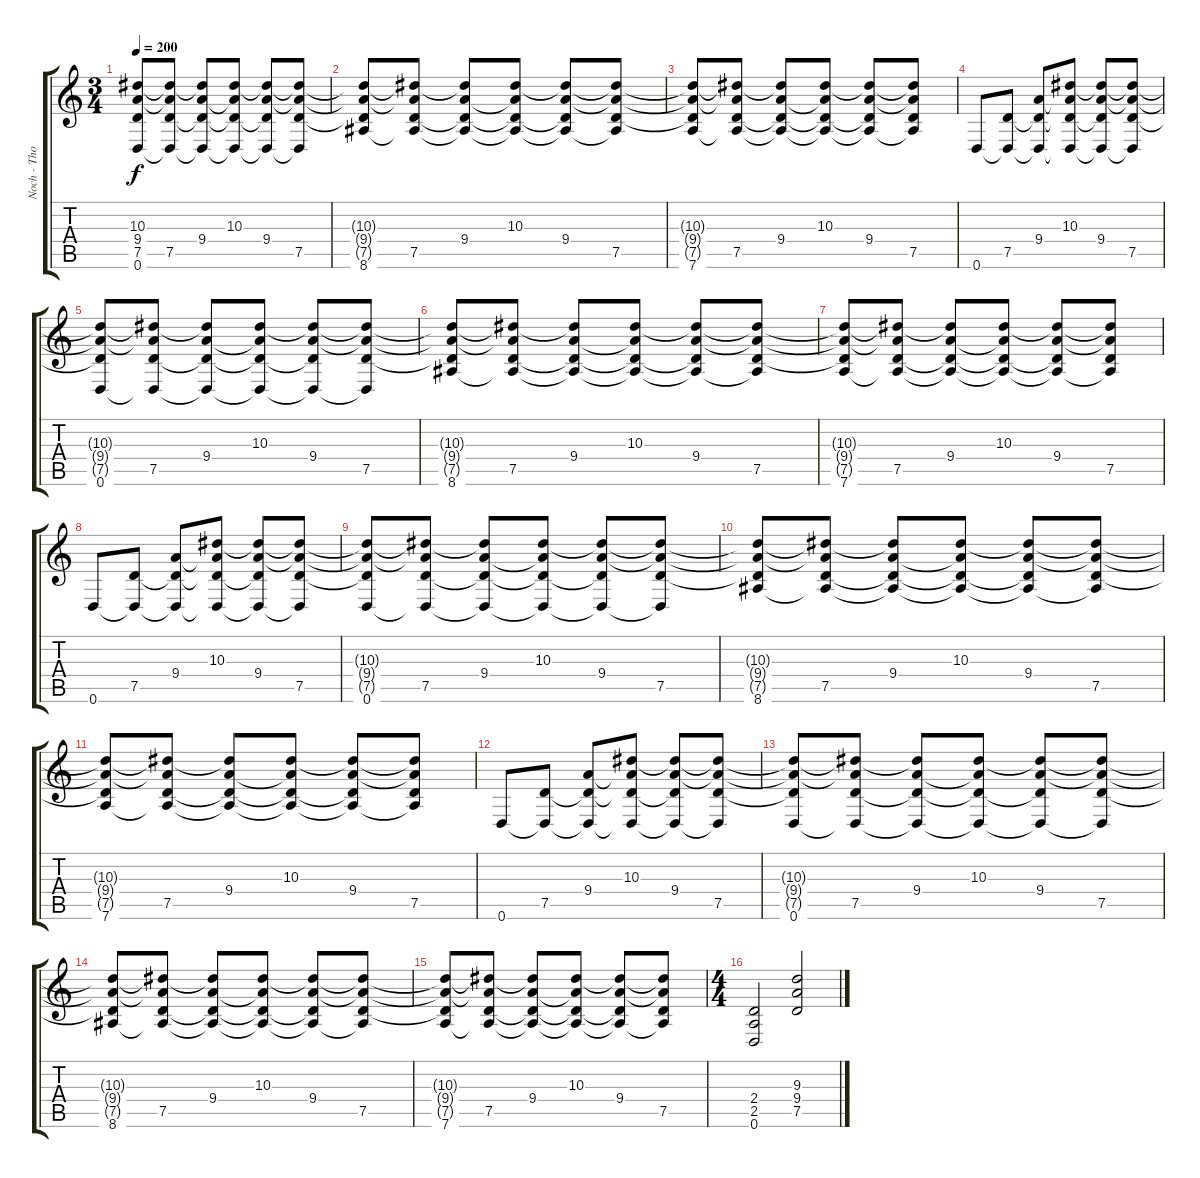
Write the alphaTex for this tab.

\track ("Noch - Thomas" "Noch - Tho") {instrument distortionguitar}
\staff {score tabs}
\tuning (D4 A3 F3 C3 G2 D2) {hide}
\ts (3 4)
\tempo 200
\clef g2
\ks c
(10.3{t} 9.4{t} 7.5{t} 0.6).8{dy f} (10.3{t} 9.4{t} 7.5 0.6{t}).8 (10.3{t} 9.4 7.5{t} 0.6{t}).8 (10.3 9.4{t} 7.5{t} 0.6{t}).8 (10.3{t} 9.4 7.5{t} 0.6{t}).8 (10.3{t} 9.4{t} 7.5 0.6{t}).8 |
(10.3{t} 9.4{t} 7.5{t} 8.6).8 (10.3{t} 9.4{t} 7.5 8.6{t}).8 (10.3{t} 9.4 7.5{t} 8.6{t}).8 (10.3 9.4{t} 7.5{t} 8.6{t}).8 (10.3{t} 9.4 7.5{t} 8.6{t}).8 (10.3{t} 9.4{t} 7.5 8.6{t}).8 |
(10.3{t} 9.4{t} 7.5{t} 7.6).8 (10.3{t} 9.4{t} 7.5 7.6{t}).8 (10.3{t} 9.4 7.5{t} 7.6{t}).8 (10.3 9.4{t} 7.5{t} 7.6{t}).8 (10.3{t} 9.4 7.5{t} 7.6{t}).8 (10.3{t} 9.4{t} 7.5 7.6{t}).8 |
0.6.8 (7.5 0.6{t}).8 (9.4 7.5{t} 0.6{t}).8 (10.3 9.4{t} 7.5{t} 0.6{t}).8 (10.3{t} 9.4 7.5{t} 0.6{t}).8 (10.3{t} 9.4{t} 7.5 0.6{t}).8 |
(10.3{t} 9.4{t} 7.5{t} 0.6).8 (10.3{t} 9.4{t} 7.5 0.6{t}).8 (10.3{t} 9.4 7.5{t} 0.6{t}).8 (10.3 9.4{t} 7.5{t} 0.6{t}).8 (10.3{t} 9.4 7.5{t} 0.6{t}).8 (10.3{t} 9.4{t} 7.5 0.6{t}).8 |
(10.3{t} 9.4{t} 7.5{t} 8.6).8 (10.3{t} 9.4{t} 7.5 8.6{t}).8 (10.3{t} 9.4 7.5{t} 8.6{t}).8 (10.3 9.4{t} 7.5{t} 8.6{t}).8 (10.3{t} 9.4 7.5{t} 8.6{t}).8 (10.3{t} 9.4{t} 7.5 8.6{t}).8 |
(10.3{t} 9.4{t} 7.5{t} 7.6).8 (10.3{t} 9.4{t} 7.5 7.6{t}).8 (10.3{t} 9.4 7.5{t} 7.6{t}).8 (10.3 9.4{t} 7.5{t} 7.6{t}).8 (10.3{t} 9.4 7.5{t} 7.6{t}).8 (10.3{t} 9.4{t} 7.5 7.6{t}).8 |
0.6.8 (7.5 0.6{t}).8 (9.4 7.5{t} 0.6{t}).8 (10.3 9.4{t} 7.5{t} 0.6{t}).8 (10.3{t} 9.4 7.5{t} 0.6{t}).8 (10.3{t} 9.4{t} 7.5 0.6{t}).8 |
(10.3{t} 9.4{t} 7.5{t} 0.6).8 (10.3{t} 9.4{t} 7.5 0.6{t}).8 (10.3{t} 9.4 7.5{t} 0.6{t}).8 (10.3 9.4{t} 7.5{t} 0.6{t}).8 (10.3{t} 9.4 7.5{t} 0.6{t}).8 (10.3{t} 9.4{t} 7.5 0.6{t}).8 |
(10.3{t} 9.4{t} 7.5{t} 8.6).8 (10.3{t} 9.4{t} 7.5 8.6{t}).8 (10.3{t} 9.4 7.5{t} 8.6{t}).8 (10.3 9.4{t} 7.5{t} 8.6{t}).8 (10.3{t} 9.4 7.5{t} 8.6{t}).8 (10.3{t} 9.4{t} 7.5 8.6{t}).8 |
(10.3{t} 9.4{t} 7.5{t} 7.6).8 (10.3{t} 9.4{t} 7.5 7.6{t}).8 (10.3{t} 9.4 7.5{t} 7.6{t}).8 (10.3 9.4{t} 7.5{t} 7.6{t}).8 (10.3{t} 9.4 7.5{t} 7.6{t}).8 (10.3{t} 9.4{t} 7.5 7.6{t}).8 |
0.6.8 (7.5 0.6{t}).8 (9.4 7.5{t} 0.6{t}).8 (10.3 9.4{t} 7.5{t} 0.6{t}).8 (10.3{t} 9.4 7.5{t} 0.6{t}).8 (10.3{t} 9.4{t} 7.5 0.6{t}).8 |
(10.3{t} 9.4{t} 7.5{t} 0.6).8 (10.3{t} 9.4{t} 7.5 0.6{t}).8 (10.3{t} 9.4 7.5{t} 0.6{t}).8 (10.3 9.4{t} 7.5{t} 0.6{t}).8 (10.3{t} 9.4 7.5{t} 0.6{t}).8 (10.3{t} 9.4{t} 7.5 0.6{t}).8 |
(10.3{t} 9.4{t} 7.5{t} 8.6).8 (10.3{t} 9.4{t} 7.5 8.6{t}).8 (10.3{t} 9.4 7.5{t} 8.6{t}).8 (10.3 9.4{t} 7.5{t} 8.6{t}).8 (10.3{t} 9.4 7.5{t} 8.6{t}).8 (10.3{t} 9.4{t} 7.5 8.6{t}).8 |
(10.3{t} 9.4{t} 7.5{t} 7.6).8 (10.3{t} 9.4{t} 7.5 7.6{t}).8 (10.3{t} 9.4 7.5{t} 7.6{t}).8 (10.3 9.4{t} 7.5{t} 7.6{t}).8 (10.3{t} 9.4 7.5{t} 7.6{t}).8 (10.3{t} 9.4{t} 7.5 7.6{t}).8 |
\ts (4 4)
(2.4 2.5 0.6).2 (9.3 9.4 7.5).2
